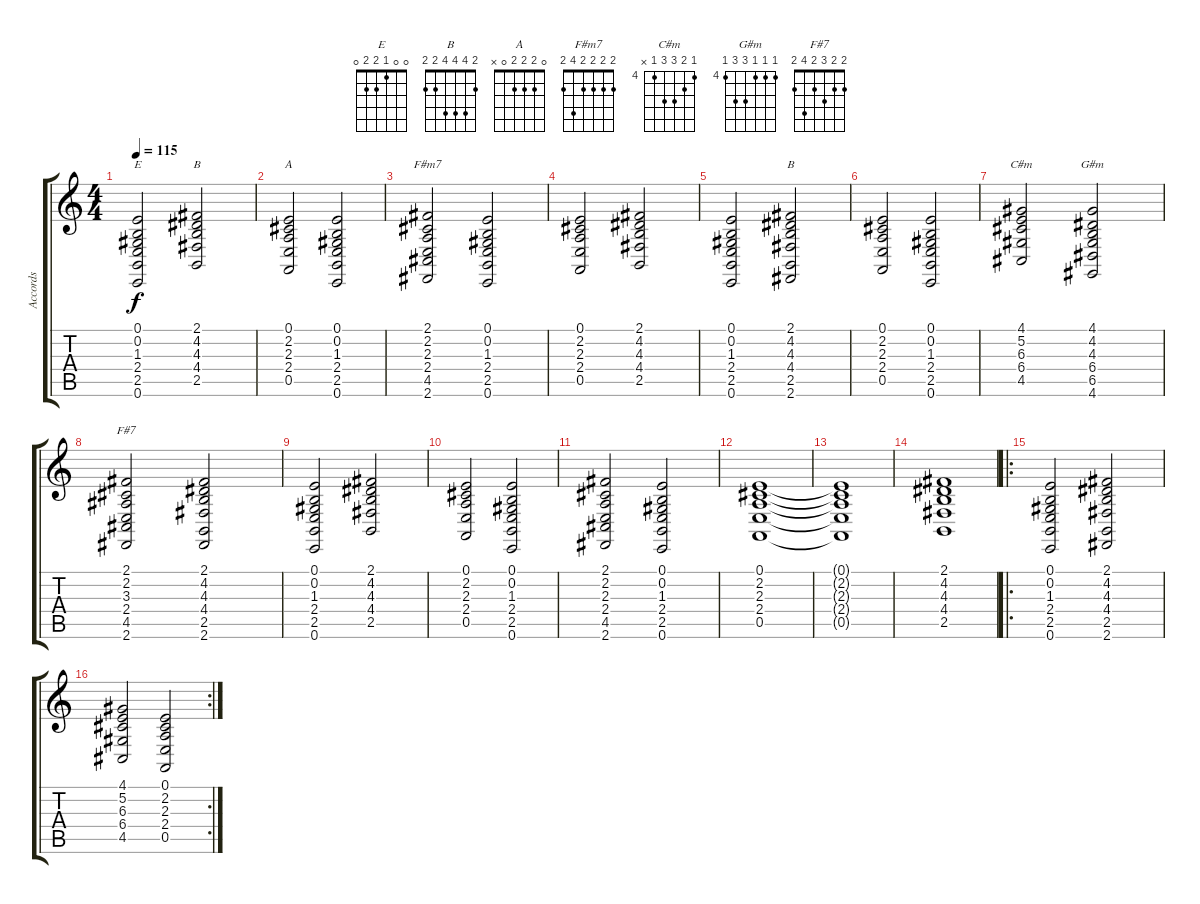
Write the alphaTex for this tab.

\track ("Accords" "Accords") {instrument stringensemble1}
\staff {score tabs}
\tuning (E4 B3 G3 D3 A2 E2) {hide}
\chord ("E" 0 0 1 2 2 0)
\chord ("B" 2 4 4 4 2 x)
\chord ("A" 0 2 2 2 0 x)
\chord ("F#m7" 2 2 2 2 4 2)
\chord ("B" 2 4 4 4 2 2)
\chord ("C#m" 4 5 6 6 4 x) {firstfret 4}
\chord ("G#m" 4 4 4 6 6 4) {firstfret 4}
\chord ("F#7" 2 2 3 2 4 2)
\ts (4 4)
\tempo 115
\clef g2
\ks c
(0.1 0.2 1.3 2.4 2.5 0.6).2{ch "E" dy f} (2.1 4.2 4.3 4.4 2.5).2{ch "B"} |
(0.1 2.2 2.3 2.4 0.5).2{ch "A"} (0.1 0.2 1.3 2.4 2.5 0.6).2 |
(2.1 2.2 2.3 2.4 4.5 2.6).2{ch "F#m7"} (0.1 0.2 1.3 2.4 2.5 0.6).2 |
(0.1 2.2 2.3 2.4 0.5).2 (2.1 4.2 4.3 4.4 2.5).2 |
(0.1 0.2 1.3 2.4 2.5 0.6).2 (2.1 4.2 4.3 4.4 2.5 2.6).2{ch "B"} |
(0.1 2.2 2.3 2.4 0.5).2 (0.1 0.2 1.3 2.4 2.5 0.6).2 |
(4.1 5.2 6.3 6.4 4.5).2{ch "C#m"} (4.1 4.2 4.3 6.4 6.5 4.6).2{ch "G#m"} |
(2.1 2.2 3.3 2.4 4.5 2.6).2{ch "F#7"} (2.1 4.2 4.3 4.4 2.5 2.6).2 |
(0.1 0.2 1.3 2.4 2.5 0.6).2 (2.1 4.2 4.3 4.4 2.5).2 |
(0.1 2.2 2.3 2.4 0.5).2 (0.1 0.2 1.3 2.4 2.5 0.6).2 |
(2.1 2.2 2.3 2.4 4.5 2.6).2 (0.1 0.2 1.3 2.4 2.5 0.6).2 |
(0.1 2.2 2.3 2.4 0.5).1 |
(0.1{t} 2.2{t} 2.3{t} 2.4{t} 0.5{t}).1 |
(2.1 4.2 4.3 4.4 2.5).1 |
\ro
(0.1 0.2 1.3 2.4 2.5 0.6).2 (2.1 4.2 4.3 4.4 2.5 2.6).2 |
\rc 2
(4.1 5.2 6.3 6.4 4.5).2 (0.1 2.2 2.3 2.4 0.5).2
